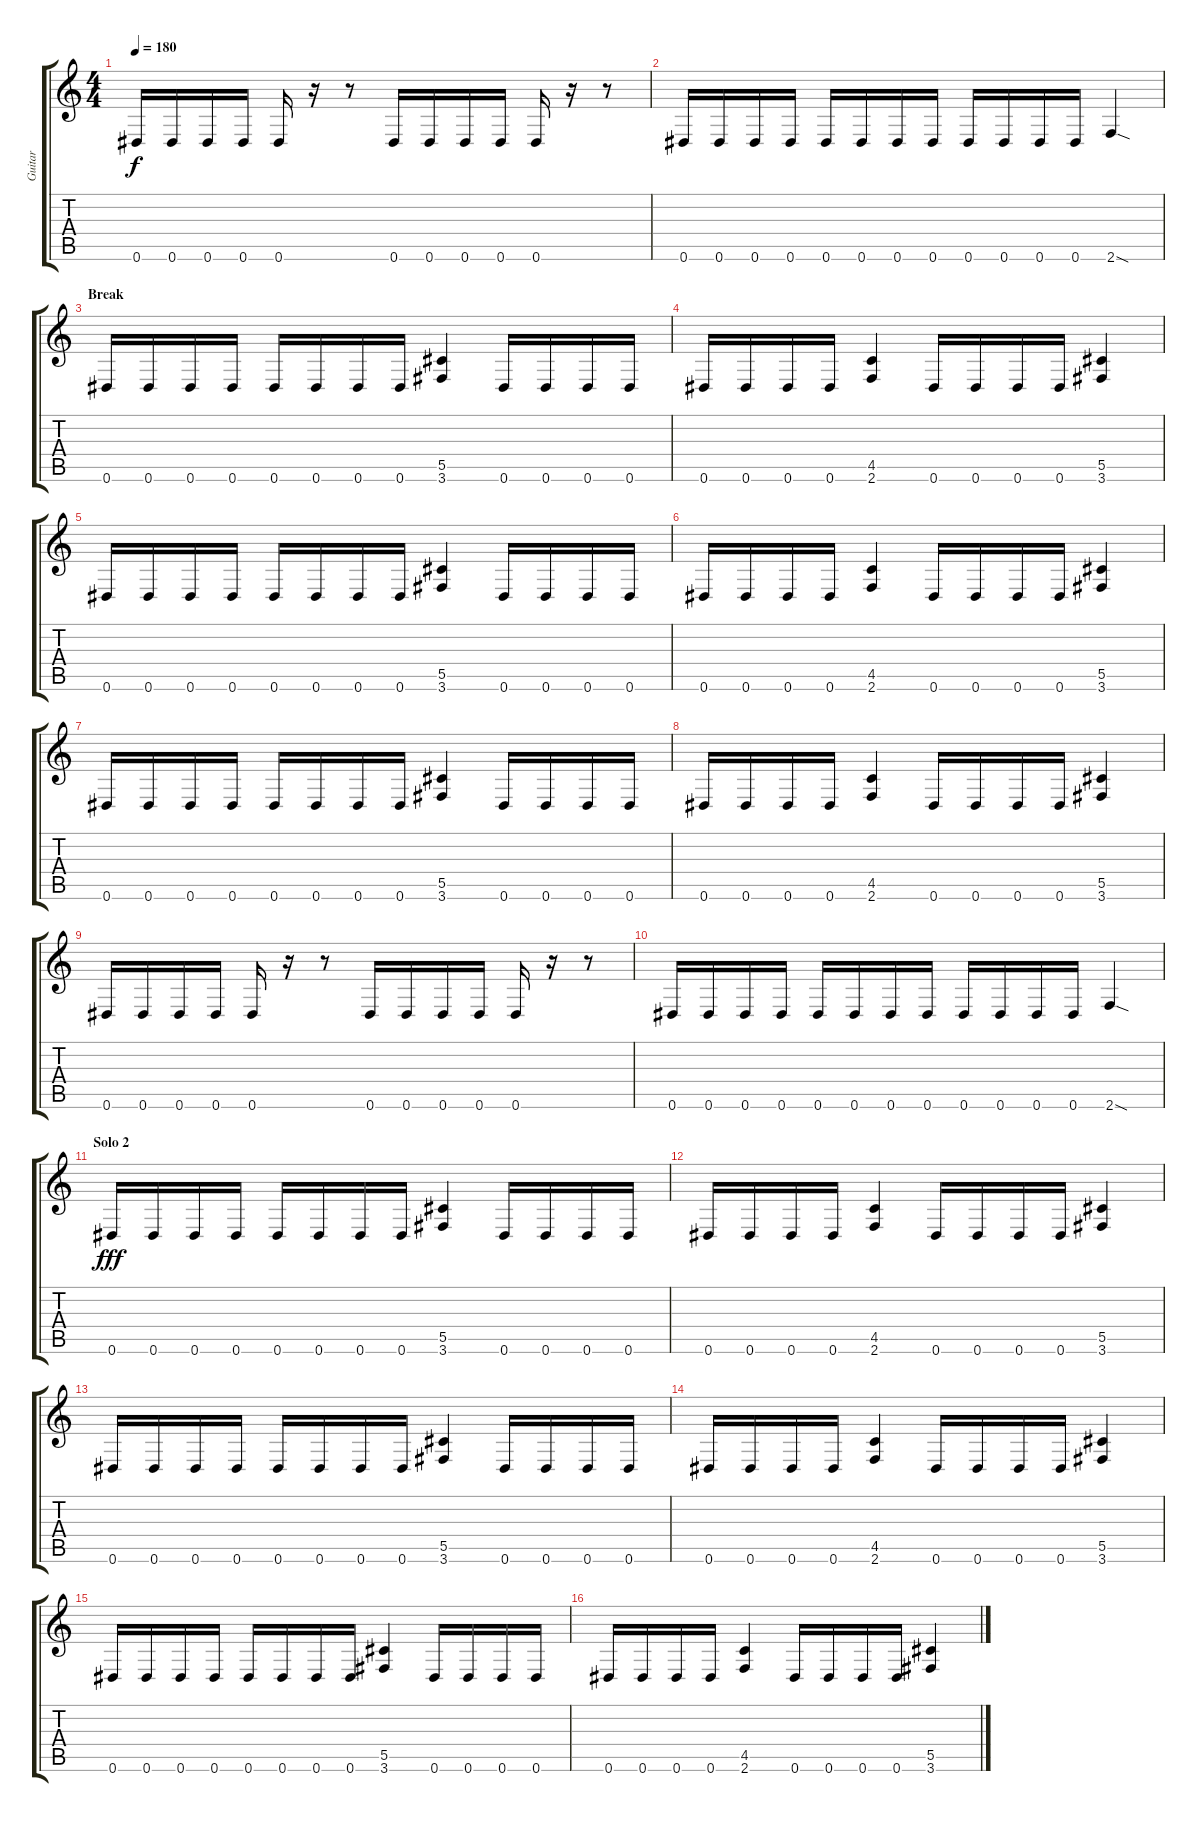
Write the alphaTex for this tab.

\track ("Guitar" "Guitar") {instrument overdrivenguitar}
\staff {score tabs}
\tuning (Eb4 Bb3 Gb3 Db3 Ab2 Eb2) {hide}
\ts (4 4)
\tempo 180
\clef g2
\ks c
0.6.16{dy f} 0.6.16 0.6.16 0.6.16 0.6.16 r.16 r.8 0.6.16 0.6.16 0.6.16 0.6.16 0.6.16 r.16 r.8 |
0.6.16 0.6.16 0.6.16 0.6.16 0.6.16 0.6.16 0.6.16 0.6.16 0.6.16 0.6.16 0.6.16 0.6.16 2.6{sod}.4 |
\section ("" "Break")
0.6.16 0.6.16 0.6.16 0.6.16 0.6.16 0.6.16 0.6.16 0.6.16 (5.5 3.6).4 0.6.16 0.6.16 0.6.16 0.6.16 |
0.6.16 0.6.16 0.6.16 0.6.16 (4.5 2.6).4 0.6.16 0.6.16 0.6.16 0.6.16 (5.5 3.6).4 |
0.6.16 0.6.16 0.6.16 0.6.16 0.6.16 0.6.16 0.6.16 0.6.16 (5.5 3.6).4 0.6.16 0.6.16 0.6.16 0.6.16 |
0.6.16 0.6.16 0.6.16 0.6.16 (4.5 2.6).4 0.6.16 0.6.16 0.6.16 0.6.16 (5.5 3.6).4 |
0.6.16 0.6.16 0.6.16 0.6.16 0.6.16 0.6.16 0.6.16 0.6.16 (5.5 3.6).4 0.6.16 0.6.16 0.6.16 0.6.16 |
0.6.16 0.6.16 0.6.16 0.6.16 (4.5 2.6).4 0.6.16 0.6.16 0.6.16 0.6.16 (5.5 3.6).4 |
0.6.16 0.6.16 0.6.16 0.6.16 0.6.16 r.16 r.8 0.6.16 0.6.16 0.6.16 0.6.16 0.6.16 r.16 r.8 |
0.6.16 0.6.16 0.6.16 0.6.16 0.6.16 0.6.16 0.6.16 0.6.16 0.6.16 0.6.16 0.6.16 0.6.16 2.6{sod}.4 |
\section ("" "Solo 2")
0.6.16{dy fff} 0.6.16 0.6.16 0.6.16 0.6.16 0.6.16 0.6.16 0.6.16 (5.5 3.6).4 0.6.16 0.6.16 0.6.16 0.6.16 |
0.6.16 0.6.16 0.6.16 0.6.16 (4.5 2.6).4 0.6.16 0.6.16 0.6.16 0.6.16 (5.5 3.6).4 |
0.6.16 0.6.16 0.6.16 0.6.16 0.6.16 0.6.16 0.6.16 0.6.16 (5.5 3.6).4 0.6.16 0.6.16 0.6.16 0.6.16 |
0.6.16 0.6.16 0.6.16 0.6.16 (4.5 2.6).4 0.6.16 0.6.16 0.6.16 0.6.16 (5.5 3.6).4 |
0.6.16 0.6.16 0.6.16 0.6.16 0.6.16 0.6.16 0.6.16 0.6.16 (5.5 3.6).4 0.6.16 0.6.16 0.6.16 0.6.16 |
0.6.16 0.6.16 0.6.16 0.6.16 (4.5 2.6).4 0.6.16 0.6.16 0.6.16 0.6.16 (5.5 3.6).4
